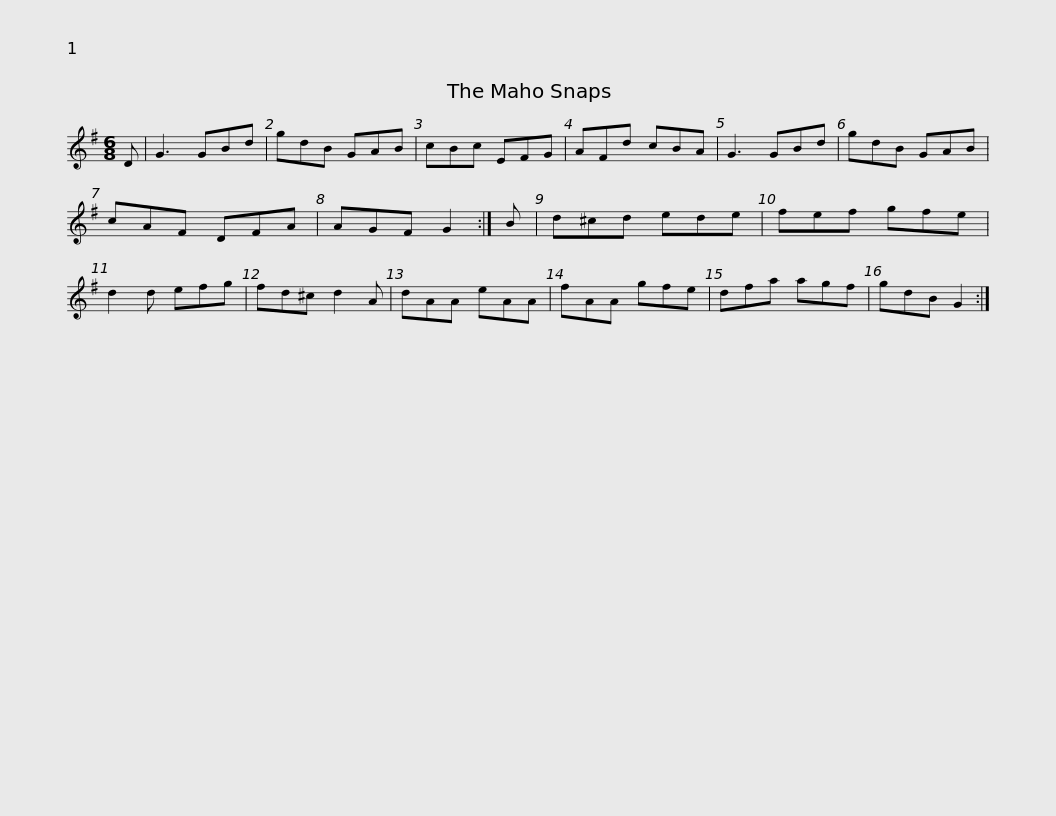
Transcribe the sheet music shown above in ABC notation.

X:1
L:1/8
M:6/8
I:linebreak $
K:G
V:1 treble
V:1
 D | G3 GBd | gdB GAB | cBc EFG | AFd cBA | %5
 G3 GBd | gdB GAB | cAF DFA |$ AGF G2 :| B | %10
 d^cd ede | fef gfe | d2 d efg | fd^c d2 A | dAA eAA | %15
 fAA gfe |$ dfa agf | gdB G2 :| %18
